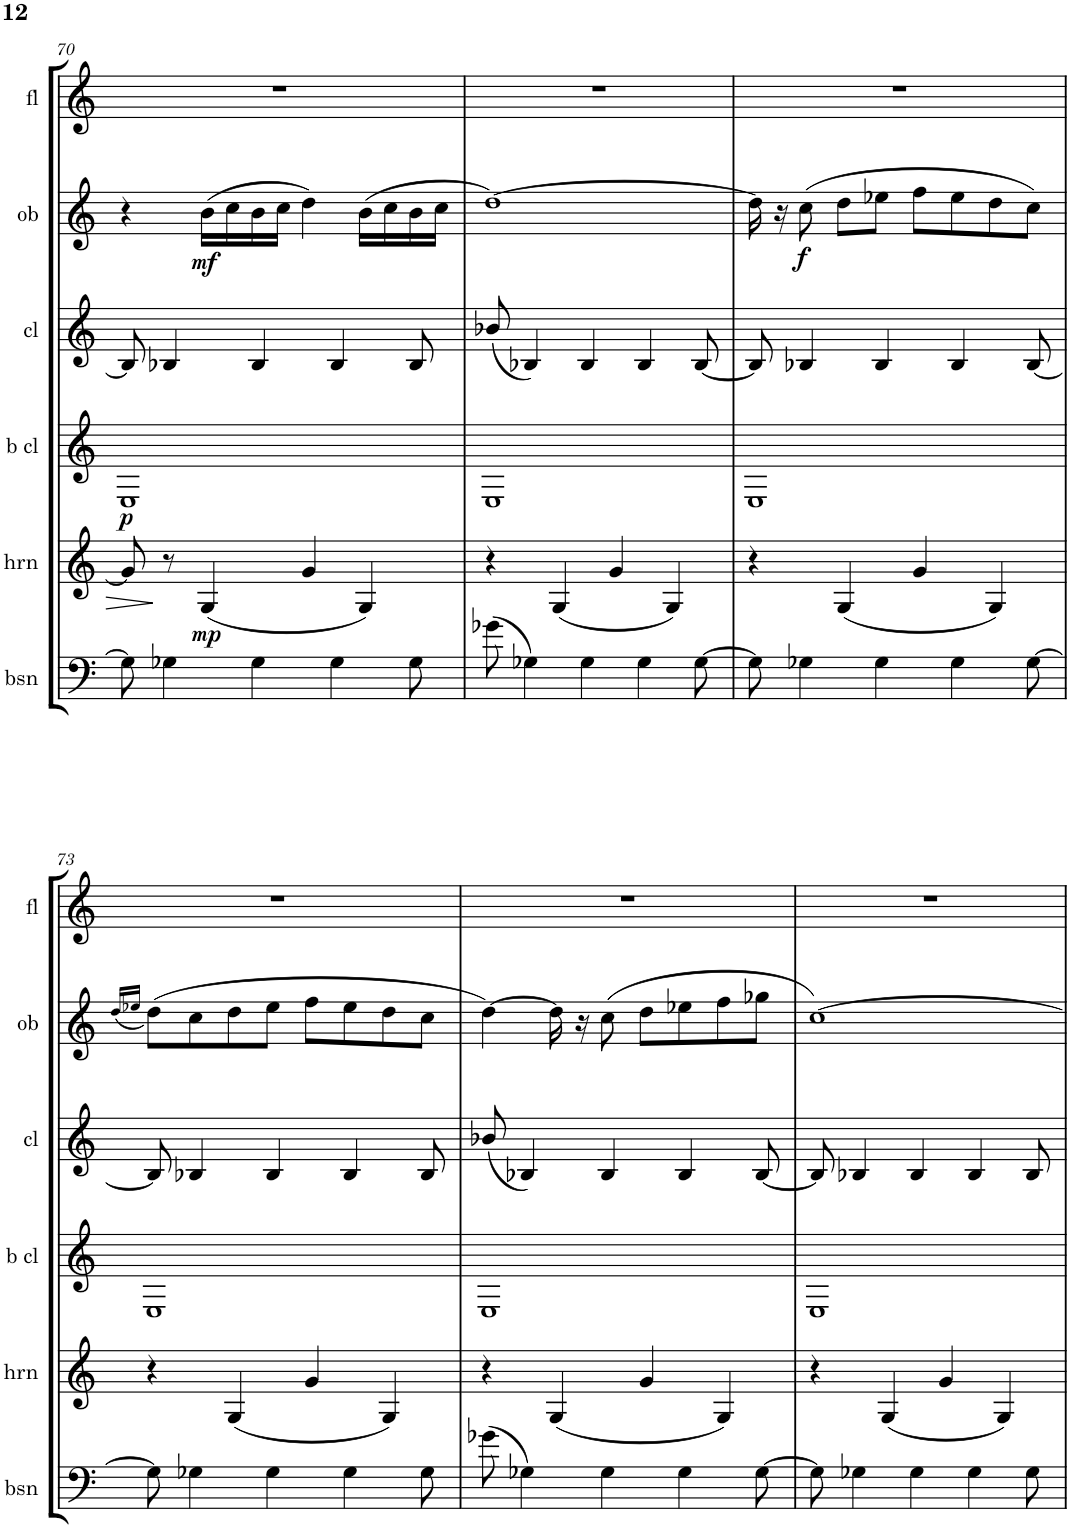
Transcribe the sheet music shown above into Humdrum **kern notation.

**kern	**kern	**dynam	**kern	**dynam	**kern	**kern	**dynam	**kern
*part6	*part5	*part5	*part4	*part4	*part3	*part2	*part2	*part1
*staff6	*staff5	*staff5	*staff4	*staff4	*staff3	*staff2	*staff2	*staff1
*I"Bassoon	*I"Horn in F	*	*I"Bb Bass Clarinet	*	*I"Bb Clarinet	*I"Oboe	*	*I"Flute
*I'bsn	*I'hrn	*	*I'b cl	*	*I'cl	*I'ob	*	*I'fl
!!LO:PB:g=z
*clefF4	*clefG2	*	*clefG2	*	*clefG2	*clefG2	*	*clefG2
*	*Trd4c7	*	*Trd8c14	*	*Trd1c2	*	*	*
*k[]	*k[]	*	*k[]	*	*k[]	*k[]	*	*k[]
*M4/4	*M4/4	*	*M4/4	*	*M4/4	*M4/4	*	*M4/4
=70	=70	=70	=70	=70	=70	=70	=70	=70
!	!	!	!	!LO:DY:b	!	!	!	!
8G-\]	8g/]	.	1E	p	8B-/]	4r	.	1r
4G-X\	8r	.	.	.	4B-X/	.	.	.
!	!	!LO:DY:b	!	!	!	!	!LO:DY:b	!
.	(4G/	mp	.	.	.	(16b\LL	mf	.
.	.	.	.	.	.	16cc\	.	.
4G-\	.	.	.	.	4B-/	16b\	.	.
.	.	.	.	.	.	16cc\JJ	.	.
.	4g/	.	.	.	.	4dd\)	.	.
4G-\	.	.	.	.	4B-/	.	.	.
.	4G/)	.	.	.	.	(16b\LL	.	.
.	.	.	.	.	.	16cc\	.	.
8G-\	.	.	.	.	8B-/	16b\	.	.
.	.	.	.	.	.	16cc\JJ	.	.
=71	=71	=71	=71	=71	=71	=71	=71	=71
(8g-X\	4r	.	1E	.	(8b-X/	[1dd)	.	1r
4G-X\)	.	.	.	.	4B-X/)	.	.	.
.	(4G/	.	.	.	.	.	.	.
4G-\	.	.	.	.	4B-/	.	.	.
.	4g/	.	.	.	.	.	.	.
4G-\	.	.	.	.	4B-/	.	.	.
.	4G/)	.	.	.	.	.	.	.
[8G-\	.	.	.	.	[8B-/	.	.	.
=72	=72	=72	=72	=72	=72	=72	=72	=72
8G-\]	4r	.	1E	.	8B-/]	16dd\]	.	1r
.	.	.	.	.	.	16r	.	.
!	!	!	!	!	!	!	!LO:DY:b	!
4G-X\	.	.	.	.	4B-X/	(8cc\	f	.
.	(4G/	.	.	.	.	8dd\L	.	.
4G-\	.	.	.	.	4B-/	8ee-X\J	.	.
.	4g/	.	.	.	.	8ff\L	.	.
4G-\	.	.	.	.	4B-/	8ee-\	.	.
.	4G/)	.	.	.	.	8dd\	.	.
[8G-\	.	.	.	.	[8B-/	8cc\J)	.	.
!!LO:LB:g=z
=73	=73	=73	=73	=73	=73	=73	=73	=73
.	.	.	.	.	.	(16qdd/LL	.	.
.	.	.	.	.	.	16qee-X/JJ	.	.
8G-\]	4r	.	1E	.	8B-/]	(8dd\L)	.	1r
4G-X\	.	.	.	.	4B-X/	8cc\	.	.
.	(4G/	.	.	.	.	8dd\	.	.
4G-\	.	.	.	.	4B-/	8ee-\J	.	.
.	4g/	.	.	.	.	8ff\L	.	.
4G-\	.	.	.	.	4B-/	8ee-\	.	.
.	4G/)	.	.	.	.	8dd\	.	.
8G-\	.	.	.	.	8B-/	8cc\J	.	.
=74	=74	=74	=74	=74	=74	=74	=74	=74
(8g-X\	4r	.	1E	.	(8b-X/	[4dd\)	.	1r
4G-X\)	.	.	.	.	4B-X/)	.	.	.
.	(4G/	.	.	.	.	16dd\]	.	.
.	.	.	.	.	.	16r	.	.
4G-\	.	.	.	.	4B-/	(8cc\	.	.
.	4g/	.	.	.	.	8dd\L	.	.
4G-\	.	.	.	.	4B-/	8ee-X\	.	.
.	4G/)	.	.	.	.	8ff\	.	.
[8G-\	.	.	.	.	[8B-/	8gg-X\J	.	.
=75	=75	=75	=75	=75	=75	=75	=75	=75
8G-\]	4r	.	1E	.	8B-/]	[1cc)	.	1r
4G-X\	.	.	.	.	4B-X/	.	.	.
.	(4G/	.	.	.	.	.	.	.
4G-\	.	.	.	.	4B-/	.	.	.
.	4g/	.	.	.	.	.	.	.
4G-\	.	.	.	.	4B-/	.	.	.
.	4G/)	.	.	.	.	.	.	.
8G-\	.	.	.	.	8B-/	.	.	.
=	=	=	=	=	=	=	=	=
*-	*-	*-	*-	*-	*-	*-	*-	*-
